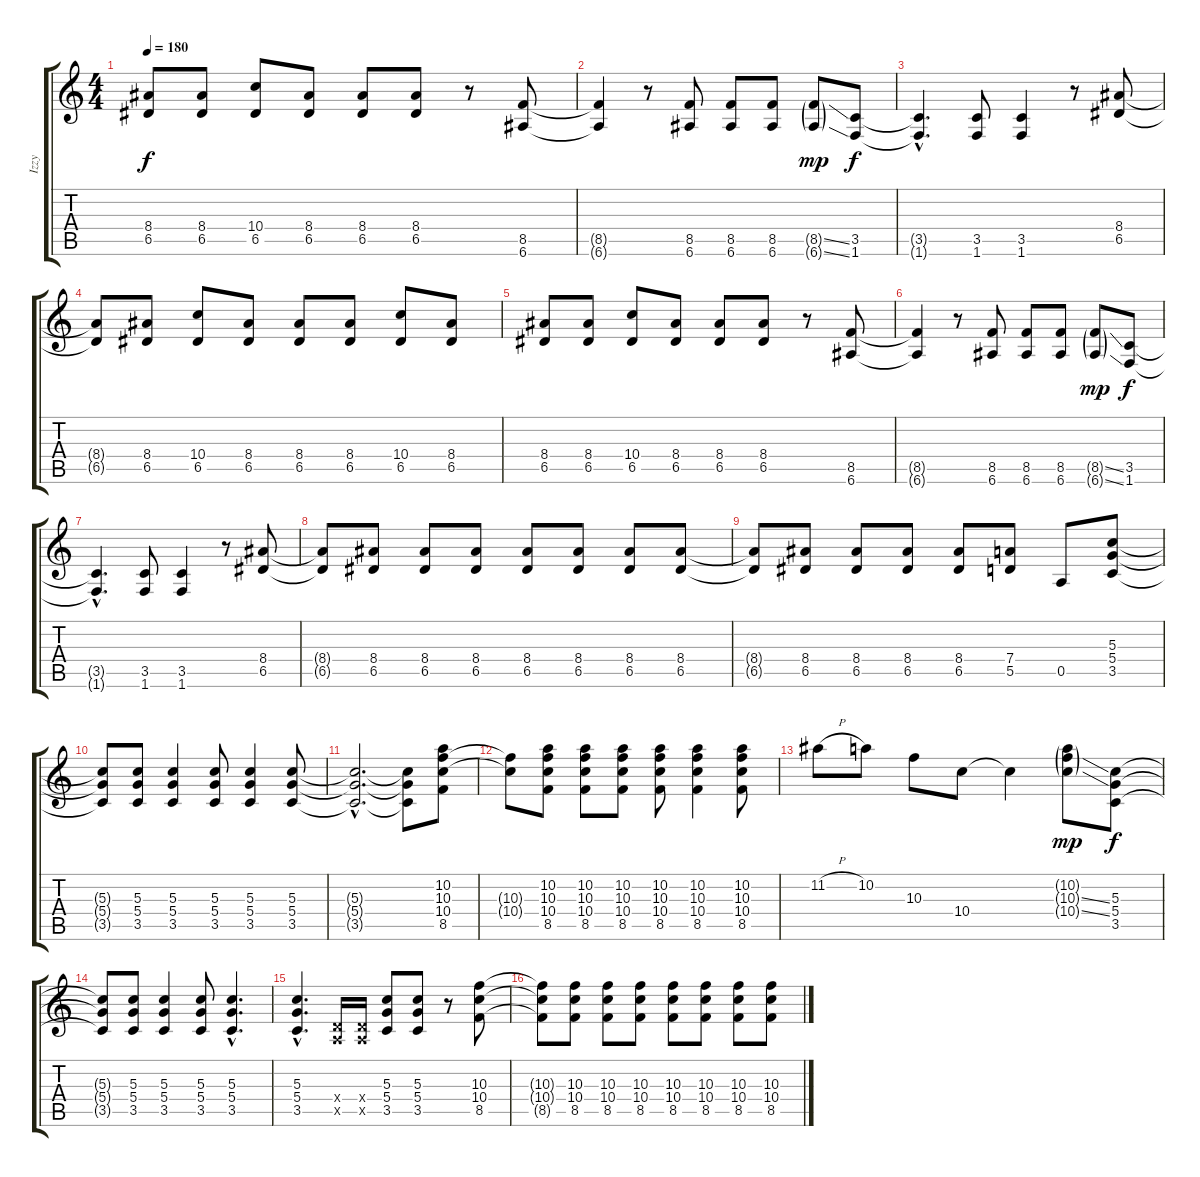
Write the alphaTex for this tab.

\track ("Izzy" "Izzy") {instrument distortionguitar}
\staff {score tabs}
\tuning (E4 B3 G3 D3 A2 E2) {hide}
\ts (4 4)
\tempo 180
\clef g2
\ks c
(8.4 6.5).8{dy f} (8.4 6.5).8 (10.4 6.5).8 (8.4 6.5).8 (8.4 6.5).8 (8.4 6.5).8 r.8 (8.5 6.6).8 |
(8.5{t} 6.6{t}).4 r.8 (8.5 6.6).8 (8.5 6.6).8 (8.5 6.6).8 (8.5{ss g} 6.6{ss g}).8{dy mp} (3.5 1.6).8{dy f} |
(3.5{hac t} 1.6{hac t}).4{d} (3.5 1.6).8 (3.5 1.6).4 r.8 (8.4 6.5).8 |
(8.4{t} 6.5{t}).8 (8.4 6.5).8 (10.4 6.5).8 (8.4 6.5).8 (8.4 6.5).8 (8.4 6.5).8 (10.4 6.5).8 (8.4 6.5).8 |
(8.4 6.5).8 (8.4 6.5).8 (10.4 6.5).8 (8.4 6.5).8 (8.4 6.5).8 (8.4 6.5).8 r.8 (8.5 6.6).8 |
(8.5{t} 6.6{t}).4 r.8 (8.5 6.6).8 (8.5 6.6).8 (8.5 6.6).8 (8.5{ss g} 6.6{ss g}).8{dy mp} (3.5 1.6).8{dy f} |
(3.5{hac t} 1.6{hac t}).4{d} (3.5 1.6).8 (3.5 1.6).4 r.8 (8.4 6.5).8 |
(8.4{t} 6.5{t}).8 (8.4 6.5).8 (8.4 6.5).8 (8.4 6.5).8 (8.4 6.5).8 (8.4 6.5).8 (8.4 6.5).8 (8.4 6.5).8 |
(8.4{t} 6.5{t}).8 (8.4 6.5).8 (8.4 6.5).8 (8.4 6.5).8 (8.4 6.5).8 (7.4 5.5).8 0.5.8 (5.3 5.4 3.5).8 |
(5.3{t} 5.4{t} 3.5{t}).8 (5.3 5.4 3.5).8 (5.3 5.4 3.5).4 (5.3 5.4 3.5).8 (5.3 5.4 3.5).4 (5.3 5.4 3.5).8 |
(5.3{hac t} 5.4{hac t} 3.5{hac t}).2{d} (5.3{t} 5.4{t} 3.5{t}).8 (10.2 10.3 10.4 8.5).8 |
(10.3{t} 10.4{t}).8 (10.2 10.3 10.4 8.5).8 (10.2 10.3 10.4 8.5).8 (10.2 10.3 10.4 8.5).8 (10.2 10.3 10.4 8.5).8 (10.2 10.3 10.4 8.5).4 (10.2 10.3 10.4 8.5).8 |
11.2{h}.8 10.2.8 10.3.8 10.4.8 10.4{t}.4 (10.2{g} 10.3{ss g} 10.4{ss g}).8{dy mp} (5.3 5.4 3.5).8{dy f} |
(5.3{t} 5.4{t} 3.5{t}).8 (5.3 5.4 3.5).8 (5.3 5.4 3.5).4 (5.3 5.4 3.5).8 (5.3{hac} 5.4{hac} 3.5{hac}).4{d} |
(5.3{hac} 5.4{hac} 3.5{hac}).4{d} (0.4{x} 0.5{x}).16 (0.4{x} 0.5{x}).16 (5.3 5.4 3.5).8 (5.3 5.4 3.5).8 r.8 (10.3 10.4 8.5).8 |
(10.3{t} 10.4{t} 8.5{t}).8 (10.3 10.4 8.5).8 (10.3 10.4 8.5).8 (10.3 10.4 8.5).8 (10.3 10.4 8.5).8 (10.3 10.4 8.5).8 (10.3 10.4 8.5).8 (10.3 10.4 8.5).8
